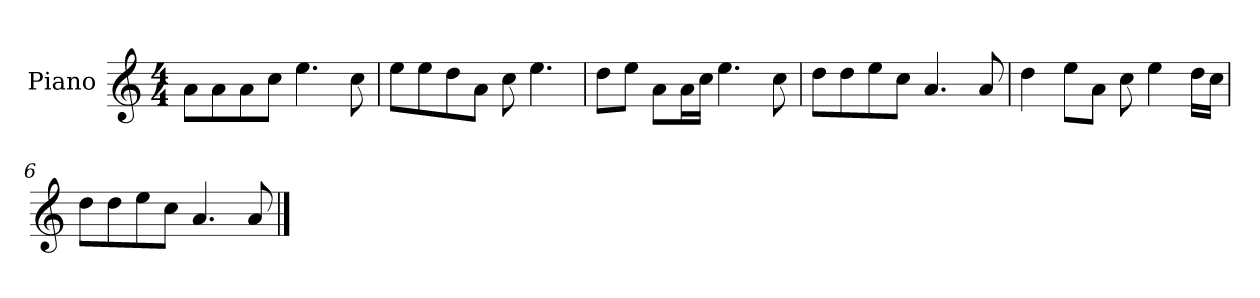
**kern
*part1
*staff1
*I"Piano
*I'P-no
*clefG2
*k[]
*M4/4
*MM90
=1
8a\L
8a\
8a\
8cc\J
4.ee\
8cc\
=2
8ee\L
8ee\
8dd\
8a\J
8cc\
4.ee\
=3
8dd\L
8ee\J
8a\L
16a\L
16cc\JJ
4.ee\
8cc\
=4
8dd\L
8dd\
8ee\
8cc\J
4.a/
8a/
=5
4dd\
8ee\L
8a\J
8cc\
4ee\
16dd\LL
16cc\JJ
!!LO:LB:g=z
=6
8dd\L
8dd\
8ee\
8cc\J
4.a/
8a/
==
*-
